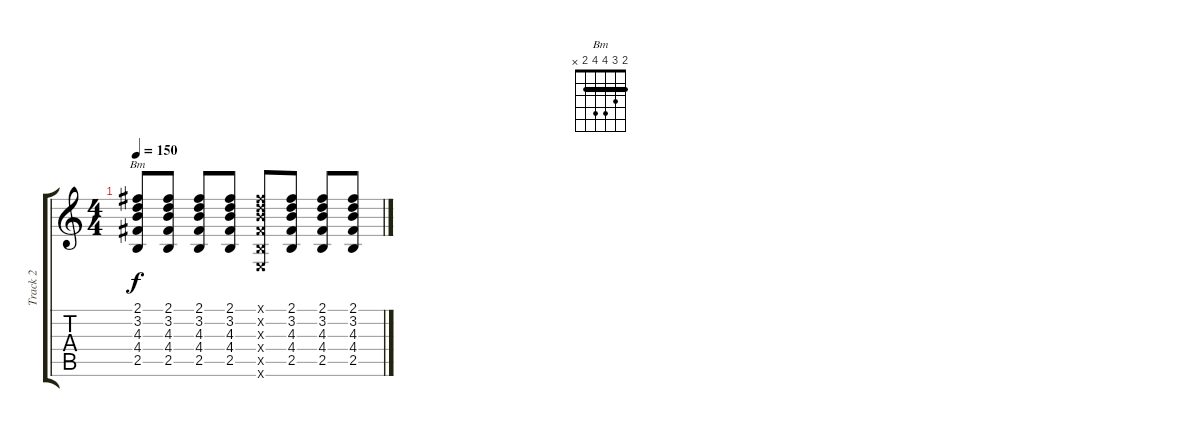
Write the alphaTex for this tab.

\track ("Track 2" "Track 2") {instrument acousticguitarnylon}
\staff {score tabs}
\tuning (E4 B3 G3 D3 A2 E2) {hide}
\chord ("Bm" 2 3 4 4 2 x) {barre 2}
\ts (4 4)
\tempo 150
\clef g2
\ks c
(2.1 3.2 4.3 4.4 2.5).8{ch "Bm" dy f} (2.1 3.2 4.3 4.4 2.5).8 (2.1 3.2 4.3 4.4 2.5).8 (2.1 3.2 4.3 4.4 2.5).8 (2.1{x} 3.2{x} 4.3{x} 4.4{x} 2.5{x} 0.6{x}).8 (2.1 3.2 4.3 4.4 2.5).8 (2.1 3.2 4.3 4.4 2.5).8 (2.1 3.2 4.3 4.4 2.5).8
